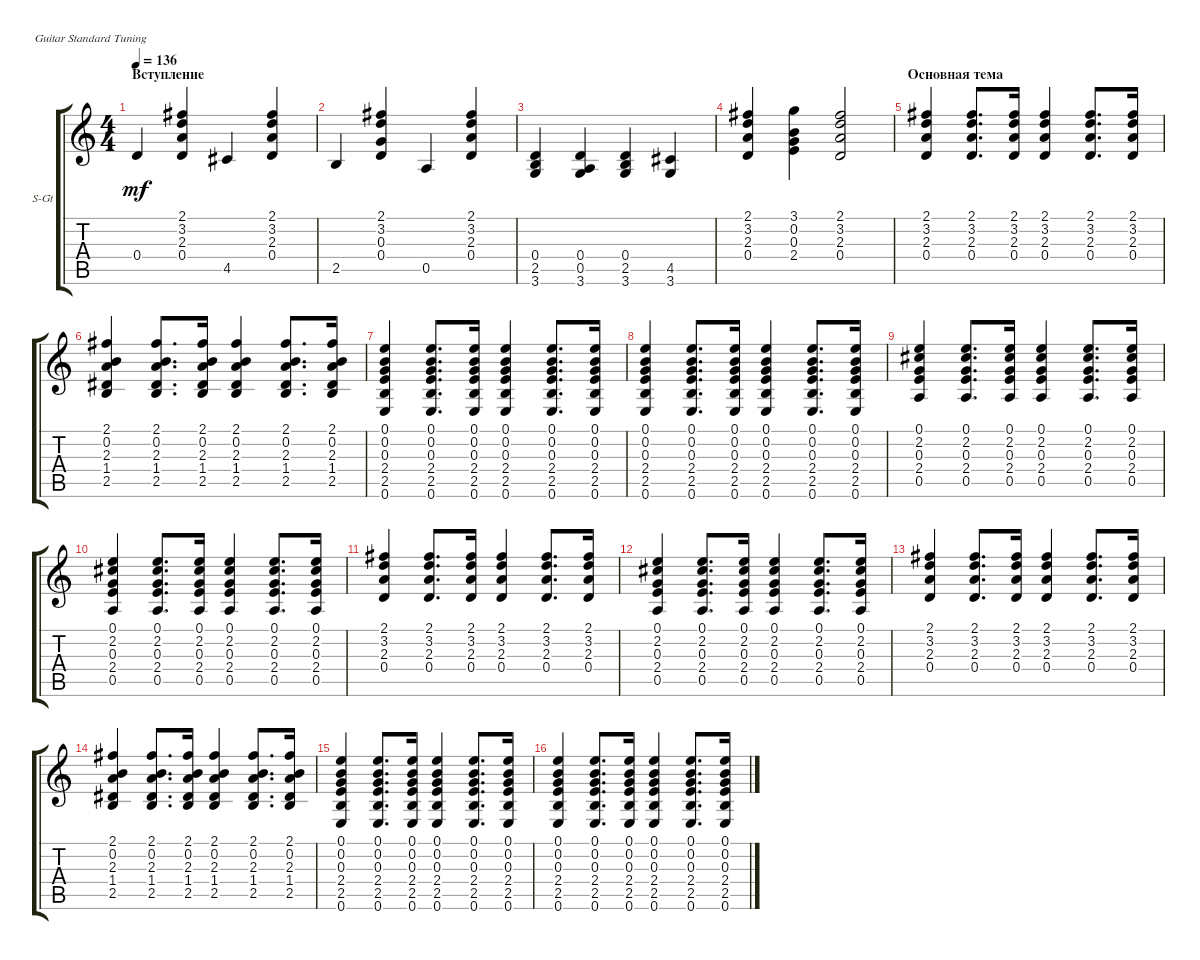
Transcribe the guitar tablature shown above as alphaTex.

\defaultSystemsLayout 4
\bracketExtendMode groupsimilarinstruments
\firstSystemTrackNameOrientation horizontal
\otherSystemsTrackNameOrientation horizontal
\track ("Steel Guitar" "S-Gt") {instrument acousticguitarsteel}
\staff {score tabs}
\tuning (E4 B3 G3 D3 A2 E2)
\ts (4 4)
\section ("" "Вступление")
\scale
0.329879
\tempo 136
\accidentals auto
\clef g2
\ottava regular
\simile none
\ks c
0.4.4{dy mf instrument acousticguitarsteel} (2.3 3.2 2.1 0.4).4 4.5.4 (0.4 2.3 3.2 2.1).4 |
\scale
0.34202 2.5.4 (0.4 0.3 3.2 2.1).4 0.5.4 (0.4 2.3 3.2 2.1).4 |
\scale
0.328418 (3.6 2.5 0.4).4 (3.6 0.5 0.4).4 (3.6 2.5 0.4).4 (3.6 4.5).4 |
\scale
0.316239 (0.4 2.3 3.2 2.1).4 (2.4 0.3 0.2 3.1).4 (0.4 2.3 3.2 2.1).2 |
\section ("" "Основная тема")
\scale
0.31793 (0.4 2.3 3.2 2.1).4 (0.4 2.3 3.2 2.1).8{d} (0.4 2.3 3.2 2.1).16 (0.4 2.3 3.2 2.1).4 (0.4 2.3 3.2 2.1).8{d} (0.4 2.3 3.2 2.1).16 |
\scale
0.366069 (2.5 1.4 2.3 0.2 2.1).4 (2.5 1.4 2.3 0.2 2.1).8{d} (2.5 1.4 2.3 0.2 2.1).16 (2.5 1.4 2.3 0.2 2.1).4 (2.5 1.4 2.3 0.2 2.1).8{d} (2.5 1.4 2.3 0.2 2.1).16 |
\scale
0.304641 (0.6 2.5 2.4 0.3 0.2 0.1).4 (0.6 2.5 2.4 0.3 0.2 0.1).8{d} (0.6 2.5 2.4 0.3 0.2 0.1).16 (0.6 2.5 2.4 0.3 0.2 0.1).4 (0.6 2.5 2.4 0.3 0.2 0.1).8{d} (0.6 2.5 2.4 0.3 0.2 0.1).16 |
\scale
0.336229 (0.6 2.5 2.4 0.3 0.2 0.1).4 (0.6 2.5 2.4 0.3 0.2 0.1).8{d} (0.6 2.5 2.4 0.3 0.2 0.1).16 (0.6 2.5 2.4 0.3 0.2 0.1).4 (0.6 2.5 2.4 0.3 0.2 0.1).8{d} (0.6 2.5 2.4 0.3 0.2 0.1).16 |
\scale
0.359121 (0.5 2.4 0.3 2.2 0.1).4 (0.5 2.4 0.3 2.2 0.1).8{d} (0.5 2.4 0.3 2.2 0.1).16 (0.5 2.4 0.3 2.2 0.1).4 (0.5 2.4 0.3 2.2 0.1).8{d} (0.5 2.4 0.3 2.2 0.1).16 |
(0.5 2.4 0.3 2.2 0.1).4 (0.5 2.4 0.3 2.2 0.1).8{d} (0.5 2.4 0.3 2.2 0.1).16 (0.5 2.4 0.3 2.2 0.1).4 (0.5 2.4 0.3 2.2 0.1).8{d} (0.5 2.4 0.3 2.2 0.1).16 |
(0.4 2.3 3.2 2.1).4 (0.4 2.3 3.2 2.1).8{d} (0.4 2.3 3.2 2.1).16 (0.4 2.3 3.2 2.1).4 (0.4 2.3 3.2 2.1).8{d} (0.4 2.3 3.2 2.1).16 |
(0.5 2.4 0.3 2.2 0.1).4 (0.5 2.4 0.3 2.2 0.1).8{d} (0.5 2.4 0.3 2.2 0.1).16 (0.5 2.4 0.3 2.2 0.1).4 (0.5 2.4 0.3 2.2 0.1).8{d} (0.5 2.4 0.3 2.2 0.1).16 |
(0.4 2.3 3.2 2.1).4 (0.4 2.3 3.2 2.1).8{d} (0.4 2.3 3.2 2.1).16 (0.4 2.3 3.2 2.1).4 (0.4 2.3 3.2 2.1).8{d} (0.4 2.3 3.2 2.1).16 |
(2.5 1.4 2.3 0.2 2.1).4 (2.5 1.4 2.3 0.2 2.1).8{d} (2.5 1.4 2.3 0.2 2.1).16 (2.5 1.4 2.3 0.2 2.1).4 (2.5 1.4 2.3 0.2 2.1).8{d} (2.5 1.4 2.3 0.2 2.1).16 |
(0.6 2.5 2.4 0.3 0.2 0.1).4 (0.6 2.5 2.4 0.3 0.2 0.1).8{d} (0.6 2.5 2.4 0.3 0.2 0.1).16 (0.6 2.5 2.4 0.3 0.2 0.1).4 (0.6 2.5 2.4 0.3 0.2 0.1).8{d} (0.6 2.5 2.4 0.3 0.2 0.1).16 |
(0.6 2.5 2.4 0.3 0.2 0.1).4 (0.6 2.5 2.4 0.3 0.2 0.1).8{d} (0.6 2.5 2.4 0.3 0.2 0.1).16 (0.6 2.5 2.4 0.3 0.2 0.1).4 (0.6 2.5 2.4 0.3 0.2 0.1).8{d} (0.6 2.5 2.4 0.3 0.2 0.1).16
